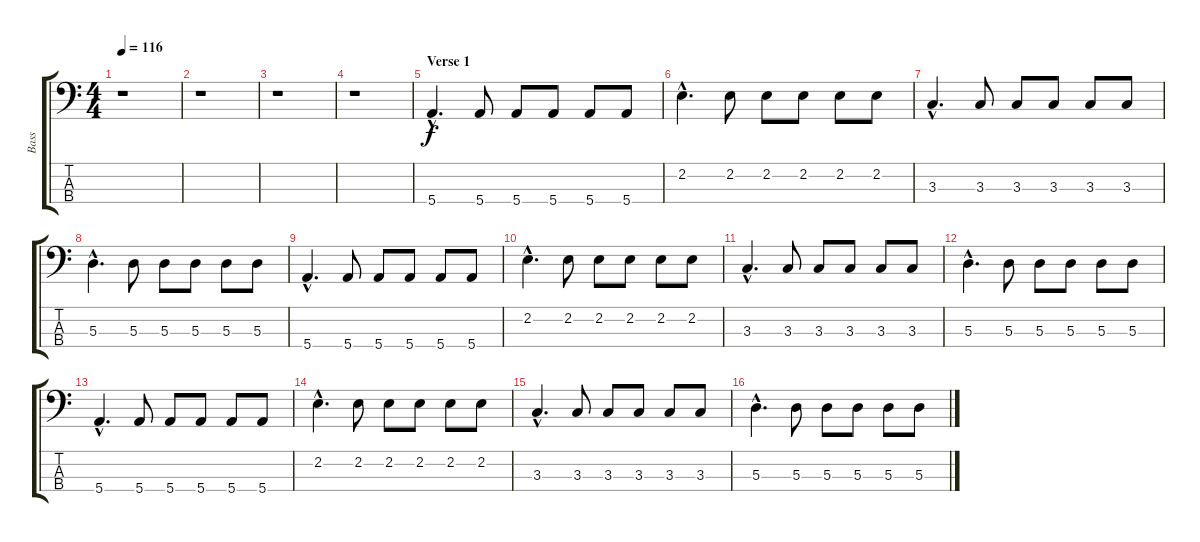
\track ("Bass" "Bass") {instrument electricbassfinger}
\staff {score tabs}
\tuning (G2 D2 A1 E1) {hide}
\ts (4 4)
\tempo 116
\clef f4
\ks c
r.1{dy f instrument electricbassfinger} |
r.1 |
r.1 |
r.1 |
\section ("" "Verse 1")
5.4{hac}.4{d} 5.4.8 5.4.8 5.4.8 5.4.8 5.4.8 |
2.2{hac}.4{d} 2.2.8 2.2.8 2.2.8 2.2.8 2.2.8 |
3.3{hac}.4{d} 3.3.8 3.3.8 3.3.8 3.3.8 3.3.8 |
5.3{hac}.4{d} 5.3.8 5.3.8 5.3.8 5.3.8 5.3.8 |
5.4{hac}.4{d} 5.4.8 5.4.8 5.4.8 5.4.8 5.4.8 |
2.2{hac}.4{d} 2.2.8 2.2.8 2.2.8 2.2.8 2.2.8 |
3.3{hac}.4{d} 3.3.8 3.3.8 3.3.8 3.3.8 3.3.8 |
5.3{hac}.4{d} 5.3.8 5.3.8 5.3.8 5.3.8 5.3.8 |
5.4{hac}.4{d} 5.4.8 5.4.8 5.4.8 5.4.8 5.4.8 |
2.2{hac}.4{d} 2.2.8 2.2.8 2.2.8 2.2.8 2.2.8 |
3.3{hac}.4{d} 3.3.8 3.3.8 3.3.8 3.3.8 3.3.8 |
5.3{hac}.4{d} 5.3.8 5.3.8 5.3.8 5.3.8 5.3.8
